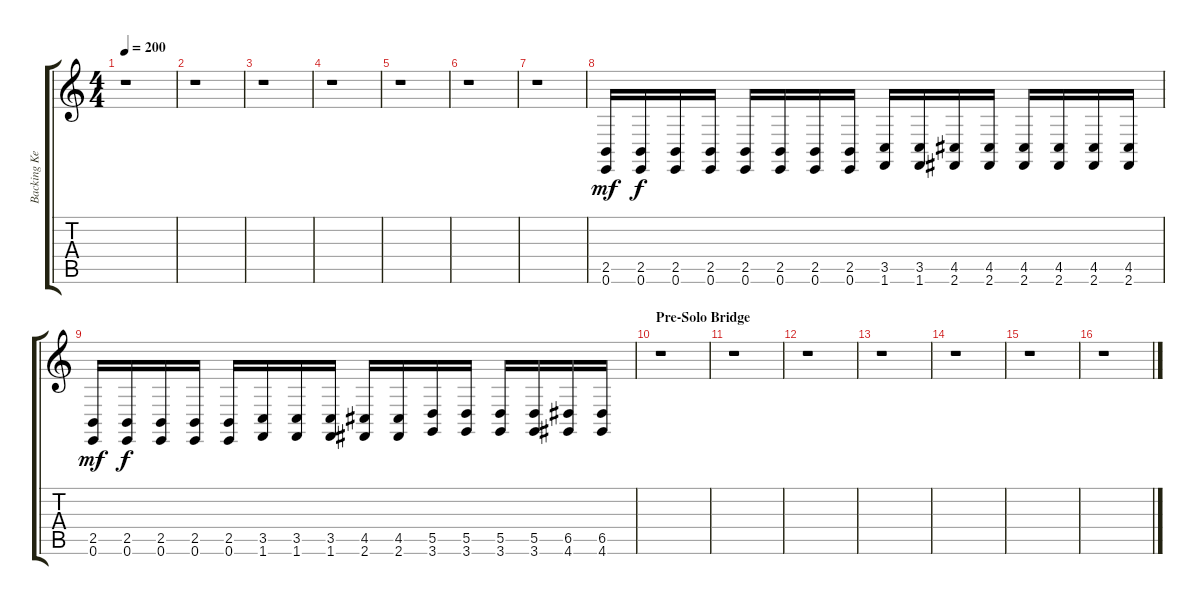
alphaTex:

\track ("Backing Keyboards" "Backing Ke") {instrument choiraahs}
\staff {score tabs}
\tuning (E4 B3 G3 D3 A2 E2) {hide}
\ts (4 4)
\tempo 200
\clef g2
\ks c
r.1{dy mf} |
r.1 |
r.1 |
r.1 |
r.1 |
r.1 |
r.1 |
(2.5 0.6).16{volume 13 instrument guitarfretnoise} (2.5 0.6).16{dy f} (2.5 0.6).16 (2.5 0.6).16 (2.5 0.6).16 (2.5 0.6).16 (2.5 0.6).16 (2.5 0.6).16 (3.5 1.6).16 (3.5 1.6).16 (4.5 2.6).16 (4.5 2.6).16 (4.5 2.6).16 (4.5 2.6).16 (4.5 2.6).16 (4.5 2.6).16 |
(2.5 0.6).16{dy mf} (2.5 0.6).16{dy f} (2.5 0.6).16 (2.5 0.6).16 (2.5 0.6).16 (3.5 1.6).16 (3.5 1.6).16 (3.5 1.6).16 (4.5 2.6).16 (4.5 2.6).16 (5.5 3.6).16 (5.5 3.6).16 (5.5 3.6).16 (5.5 3.6).16 (6.5 4.6).16 (6.5 4.6).16 |
\section ("" "Pre-Solo Bridge")
r.1 |
r.1 |
r.1 |
r.1 |
r.1 |
r.1 |
r.1
